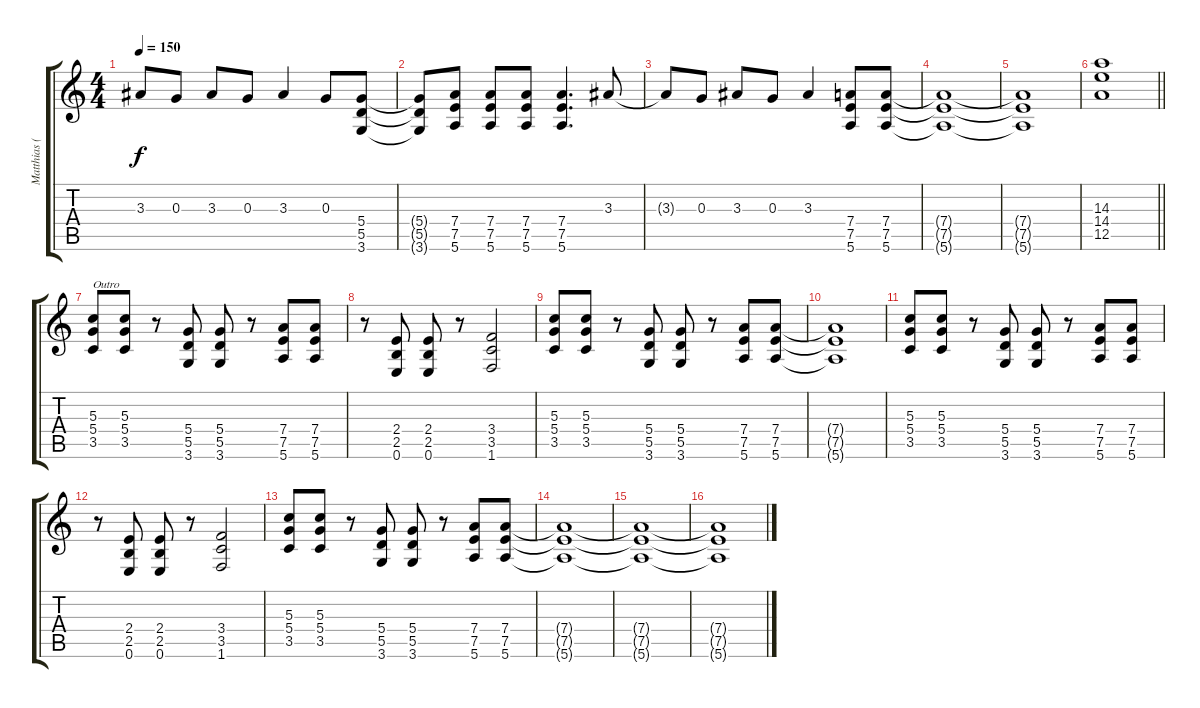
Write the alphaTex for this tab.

\track ("Matthias (Gonzo) Röhr" "Matthias (") {instrument distortionguitar}
\staff {score tabs}
\tuning (E4 B3 G3 D3 A2 E2) {hide}
\ts (4 4)
\tempo 150
\clef g2
\ks c
3.3{t}.8{dy f} 0.3.8 3.3.8 0.3.8 3.3.4 0.3.8 (5.4 5.5 3.6).8 |
(5.4{t} 5.5{t} 3.6{t}).8 (7.4 7.5 5.6).8 (7.4 7.5 5.6).8 (7.4 7.5 5.6).8 (7.4 7.5 5.6).4{d} 3.3.8 |
3.3{t}.8 0.3.8 3.3.8 0.3.8 3.3.4 (7.4 7.5 5.6).8 (7.4 7.5 5.6).8 |
(7.4{t} 7.5{t} 5.6{t}).1 |
(7.4{t} 7.5{t} 5.6{t}).1 |
\barLineRight lightlight
(14.3 14.4 12.5).1 |
(5.3 5.4 3.5).8{txt "Outro"} (5.3 5.4 3.5).8 r.8 (5.4 5.5 3.6).8 (5.4 5.5 3.6).8 r.8 (7.4 7.5 5.6).8 (7.4 7.5 5.6).8 |
r.8 (2.4 2.5 0.6).8 (2.4 2.5 0.6).8 r.8 (3.4 3.5 1.6).2 |
(5.3 5.4 3.5).8 (5.3 5.4 3.5).8 r.8 (5.4 5.5 3.6).8 (5.4 5.5 3.6).8 r.8 (7.4 7.5 5.6).8 (7.4 7.5 5.6).8 |
(7.4{t} 7.5{t} 5.6{t}).1 |
(5.3 5.4 3.5).8 (5.3 5.4 3.5).8 r.8 (5.4 5.5 3.6).8 (5.4 5.5 3.6).8 r.8 (7.4 7.5 5.6).8 (7.4 7.5 5.6).8 |
r.8 (2.4 2.5 0.6).8 (2.4 2.5 0.6).8 r.8 (3.4 3.5 1.6).2 |
(5.3 5.4 3.5).8 (5.3 5.4 3.5).8 r.8 (5.4 5.5 3.6).8 (5.4 5.5 3.6).8 r.8 (7.4 7.5 5.6).8 (7.4 7.5 5.6).8 |
(7.4{t} 7.5{t} 5.6{t}).1 |
(7.4{t} 7.5{t} 5.6{t}).1 |
(7.4{t} 7.5{t} 5.6{t}).1
